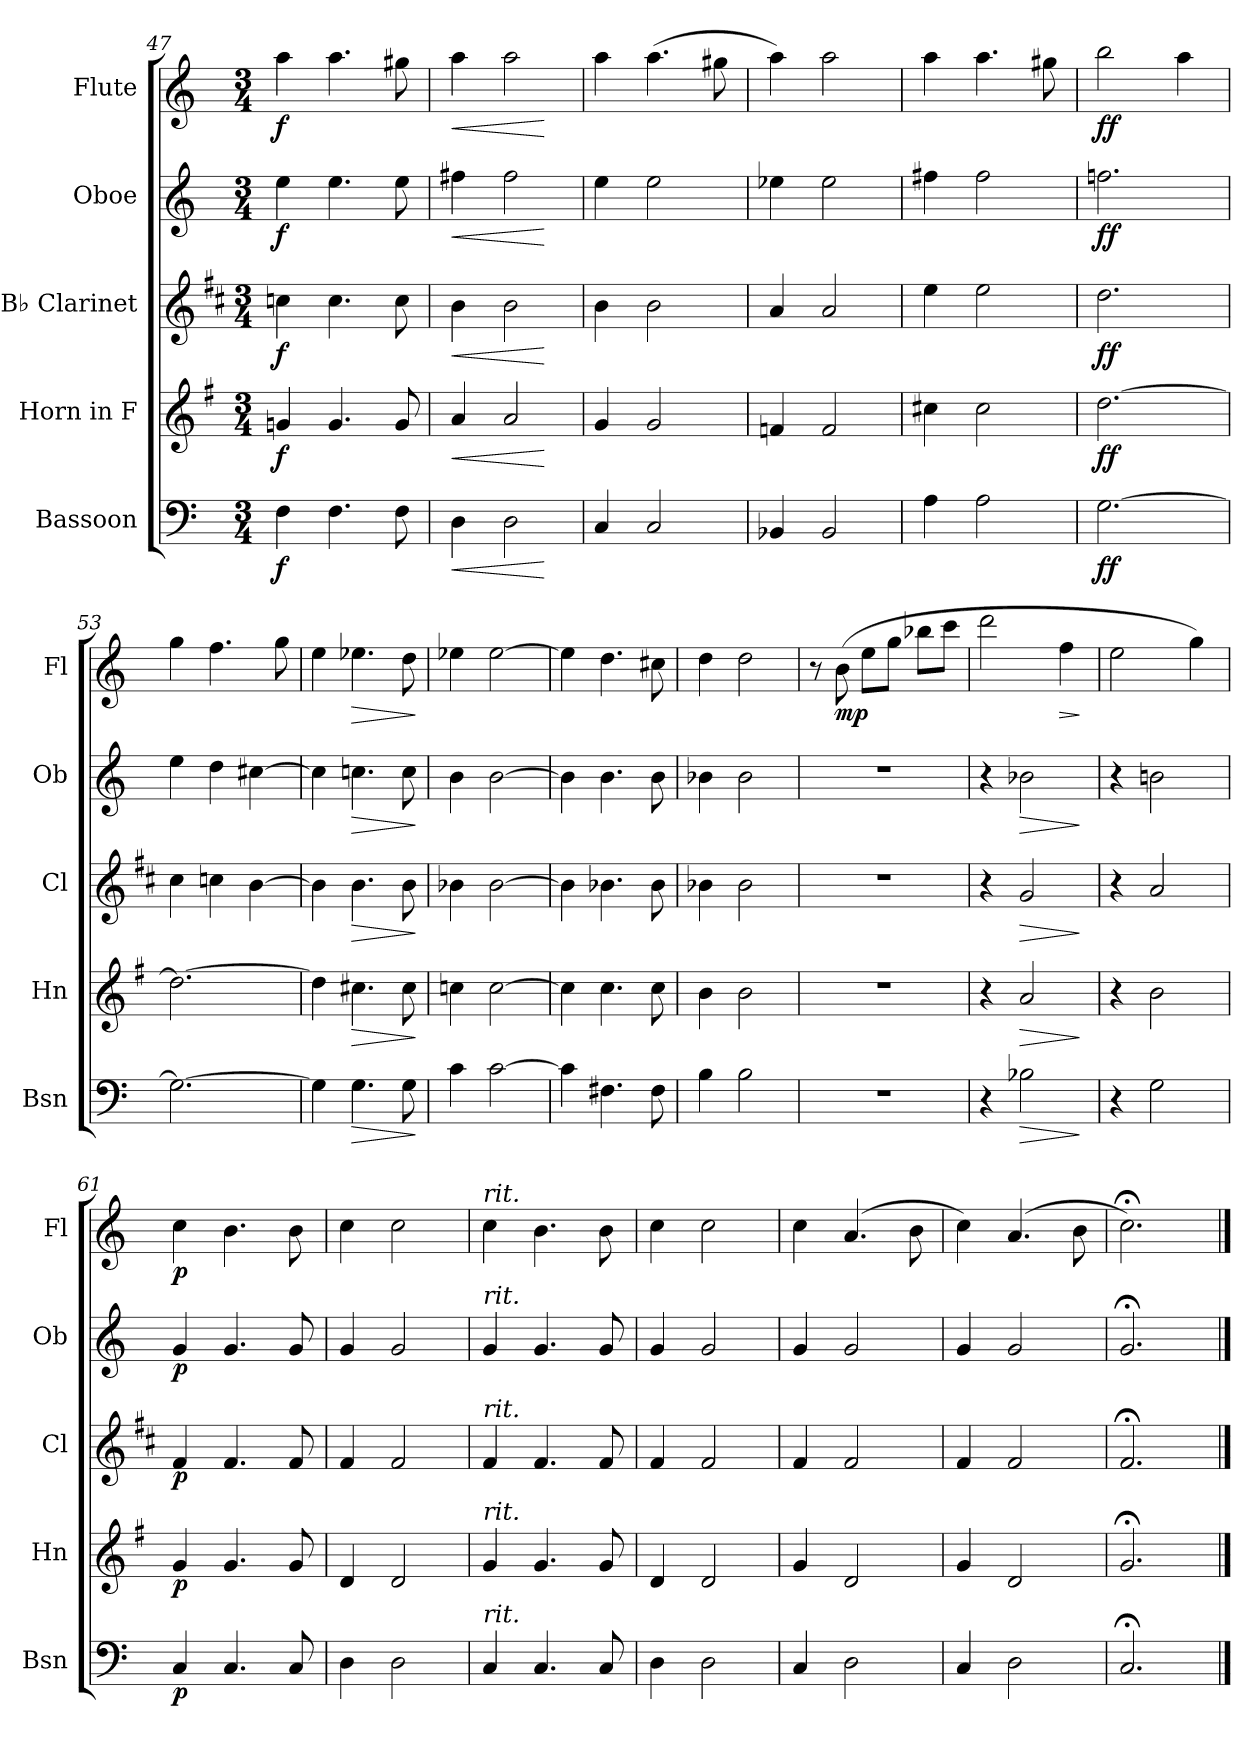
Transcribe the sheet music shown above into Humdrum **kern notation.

**kern	**dynam	**kern	**dynam	**kern	**dynam	**kern	**dynam	**kern	**dynam
*part5	*part5	*part4	*part4	*part3	*part3	*part2	*part2	*part1	*part1
*staff5	*staff5	*staff4	*staff4	*staff3	*staff3	*staff2	*staff2	*staff1	*staff1
*I"Bassoon	*	*I"Horn in F	*	*I"B♭ Clarinet	*	*I"Oboe	*	*I"Flute	*
*I'Bsn	*	*I'Hn	*	*I'Cl	*	*I'Ob	*	*I'Fl	*
*clefF4	*	*clefG2	*	*clefG2	*	*clefG2	*	*clefG2	*
*	*	*ITrd4c7	*	*ITrd1c2	*	*	*	*	*
*k[]	*	*k[]	*	*k[]	*	*k[]	*	*k[]	*
*M3/4	*	*M3/4	*	*M3/4	*	*M3/4	*	*M3/4	*
=47	=47	=47	=47	=47	=47	=47	=47	=47	=47
!	!LO:DY:b	!	!LO:DY:b	!	!LO:DY:b	!	!LO:DY:b	!	!LO:DY:b
4F\	f	4cn/	f	4b-X\	f	4ee\	f	4aa\	f
4.F\	.	4.c/	.	4.b-\	.	4.ee\	.	4.aa\	.
8F\	.	8c/	.	8b-\	.	8ee\	.	8gg#X\	.
=48	=48	=48	=48	=48	=48	=48	=48	=48	=48
!	!LO:HP:b	!	!LO:HP:b	!	!LO:HP:b	!	!LO:HP:b	!	!LO:HP:b
4D\	<	4d/	<	4a\	<	4ff#X\	<	4aa\	<
2D\	.	2d/	.	2a\	.	2ff#\	.	2aa\	.
.	[	.	[	.	[	.	[	.	[
=49	=49	=49	=49	=49	=49	=49	=49	=49	=49
4C/	.	4c/	.	4a\	.	4ee\	.	4aa\	.
2C/	.	2c/	.	2a\	.	2ee\	.	(4.aa\	.
.	.	.	.	.	.	.	.	8gg#X\	.
=50	=50	=50	=50	=50	=50	=50	=50	=50	=50
4BB-X/	.	4B-X/	.	4g/	.	4ee-X\	.	4aa\)	.
2BB-/	.	2B-/	.	2g/	.	2ee-\	.	2aa\	.
=51	=51	=51	=51	=51	=51	=51	=51	=51	=51
4A\	.	4f#X\	.	4dd\	.	4ff#X\	.	4aa\	.
2A\	.	2f#\	.	2dd\	.	2ff#\	.	4.aa\	.
.	.	.	.	.	.	.	.	8gg#X\	.
!!LO:PB:g=z
=52	=52	=52	=52	=52	=52	=52	=52	=52	=52
!	!LO:DY:b	!	!LO:DY:b	!	!LO:DY:b	!	!LO:DY:b	!	!LO:DY:b
[2.G\	ff	[2.g\	ff	2.cc\	ff	2.ffn\	ff	2bb\	ff
.	.	.	.	.	.	.	.	4aa\	.
=53	=53	=53	=53	=53	=53	=53	=53	=53	=53
2.G\_	.	2.g\_	.	4b\	.	4ee\	.	4gg\	.
.	.	.	.	4b-X\	.	4dd\	.	4.ff\	.
.	.	.	.	[4a\	.	[4cc#X\	.	.	.
.	.	.	.	.	.	.	.	8gg\	.
=54	=54	=54	=54	=54	=54	=54	=54	=54	=54
4G\]	.	4g\]	.	4a\]	.	4cc#\]	.	4ee\	.
!	!LO:HP:b	!	!LO:HP:b	!	!LO:HP:b	!	!LO:HP:b	!	!LO:HP:b
4.G\	>	4.f#X\	>	4.a\	>	4.ccn\	>	4.ee-X\	>
8G\	.	8f#\	.	8a\	.	8cc\	.	8dd\	.
.	]	.	]	.	]	.	]	.	]
=55	=55	=55	=55	=55	=55	=55	=55	=55	=55
4c\	.	4fn\	.	4a-X\	.	4b\	.	4ee-X\	.
[2c\	.	[2f\	.	[2a-\	.	[2b\	.	[2ee-\	.
=56	=56	=56	=56	=56	=56	=56	=56	=56	=56
4c\]	.	4f\]	.	4a-\]	.	4b\]	.	4ee-\]	.
4.F#X\	.	4.f\	.	4.a-X\	.	4.b\	.	4.dd\	.
8F#\	.	8f\	.	8a-\	.	8b\	.	8cc#X\	.
=57	=57	=57	=57	=57	=57	=57	=57	=57	=57
4B\	.	4e\	.	4a-X\	.	4b-X\	.	4dd\	.
2B\	.	2e\	.	2a-\	.	2b-\	.	2dd\	.
=58	=58	=58	=58	=58	=58	=58	=58	=58	=58
2.r	.	2.r	.	2.r	.	2.r	.	8r	.
!	!	!	!	!	!	!	!	!	!LO:DY:b
.	.	.	.	.	.	.	.	(8b\	mp
.	.	.	.	.	.	.	.	8ee\L	.
.	.	.	.	.	.	.	.	8gg\J	.
.	.	.	.	.	.	.	.	8bb-X\L	.
.	.	.	.	.	.	.	.	8ccc\J	.
=59	=59	=59	=59	=59	=59	=59	=59	=59	=59
4r	.	4r	.	4r	.	4r	.	2ddd\	.
!	!LO:HP:b	!	!LO:HP:b	!	!LO:HP:b	!	!LO:HP:b	!	!
2B-X\	>	2d/	>	2f/	>	2b-X\	>	.	.
!	!	!	!	!	!	!	!	!	!LO:HP:b
.	.	.	.	.	.	.	.	4ff\	>
.	]	.	]	.	]	.	]	.	]
=60	=60	=60	=60	=60	=60	=60	=60	=60	=60
4r	.	4r	.	4r	.	4r	.	2ee\	.
2G\	.	2e\	.	2g/	.	2bn\	.	.	.
.	.	.	.	.	.	.	.	4gg\)	.
!!LO:LB:g=z
=61	=61	=61	=61	=61	=61	=61	=61	=61	=61
!	!LO:DY:b	!	!LO:DY:b	!	!LO:DY:b	!	!LO:DY:b	!	!LO:DY:b
4C/	p	4c/	p	4e/	p	4g/	p	4cc\	p
4.C/	.	4.c/	.	4.e/	.	4.g/	.	4.b\	.
8C/	.	8c/	.	8e/	.	8g/	.	8b\	.
=62	=62	=62	=62	=62	=62	=62	=62	=62	=62
4D\	.	4G/	.	4e/	.	4g/	.	4cc\	.
2D\	.	2G/	.	2e/	.	2g/	.	2cc\	.
=63	=63	=63	=63	=63	=63	=63	=63	=63	=63
*	*	*	*	*	*	*	*	*MM80	*
!	!	!	!	!	!	!	!	!LO:TX:a:i:t=rit.	!
!	!	!	!	!	!	!LO:TX:a:i:t=rit.	!	!	!
!	!	!	!	!LO:TX:a:i:t=rit.	!	!	!	!	!
!	!	!LO:TX:a:i:t=rit.	!	!	!	!	!	!	!
!LO:TX:a:i:t=rit.	!	!	!	!	!	!	!	!	!
4C/	.	4c/	.	4e/	.	4g/	.	4cc\	.
4.C/	.	4.c/	.	4.e/	.	4.g/	.	4.b\	.
8C/	.	8c/	.	8e/	.	8g/	.	8b\	.
=64	=64	=64	=64	=64	=64	=64	=64	=64	=64
4D\	.	4G/	.	4e/	.	4g/	.	4cc\	.
2D\	.	2G/	.	2e/	.	2g/	.	2cc\	.
=65	=65	=65	=65	=65	=65	=65	=65	=65	=65
*	*	*	*	*	*	*	*	*MM60	*
4C/	.	4c/	.	4e/	.	4g/	.	4cc\	.
2D\	.	2G/	.	2e/	.	2g/	.	(4.a/	.
.	.	.	.	.	.	.	.	8b\	.
=66	=66	=66	=66	=66	=66	=66	=66	=66	=66
*	*	*	*	*	*	*	*	*MM40	*
4C/	.	4c/	.	4e/	.	4g/	.	4cc\)	.
2D\	.	2G/	.	2e/	.	2g/	.	(4.a/	.
.	.	.	.	.	.	.	.	8b\	.
=67	=67	=67	=67	=67	=67	=67	=67	=67	=67
2.C;</	.	2.c;</	.	2.e;</	.	2.g;</	.	2.cc;<\)	.
==	==	==	==	==	==	==	==	==	==
*-	*-	*-	*-	*-	*-	*-	*-	*-	*-
